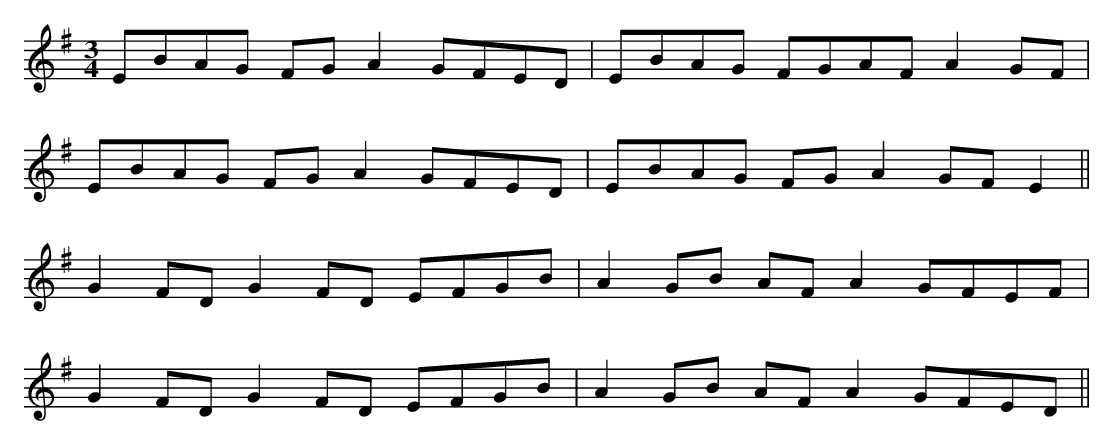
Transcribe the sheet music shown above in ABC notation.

X:1
M:3/4
K:Emin
EBAG FG A2 GFED|EBAG FGAF A2 GF|
EBAG FG A2 GFED|EBAG FG A2 GF E2||
G2 FD G2 FD EFGB|A2 GB AF A2 GFEF|
G2 FD G2 FD EFGB|A2 GB AF A2 GFED||
